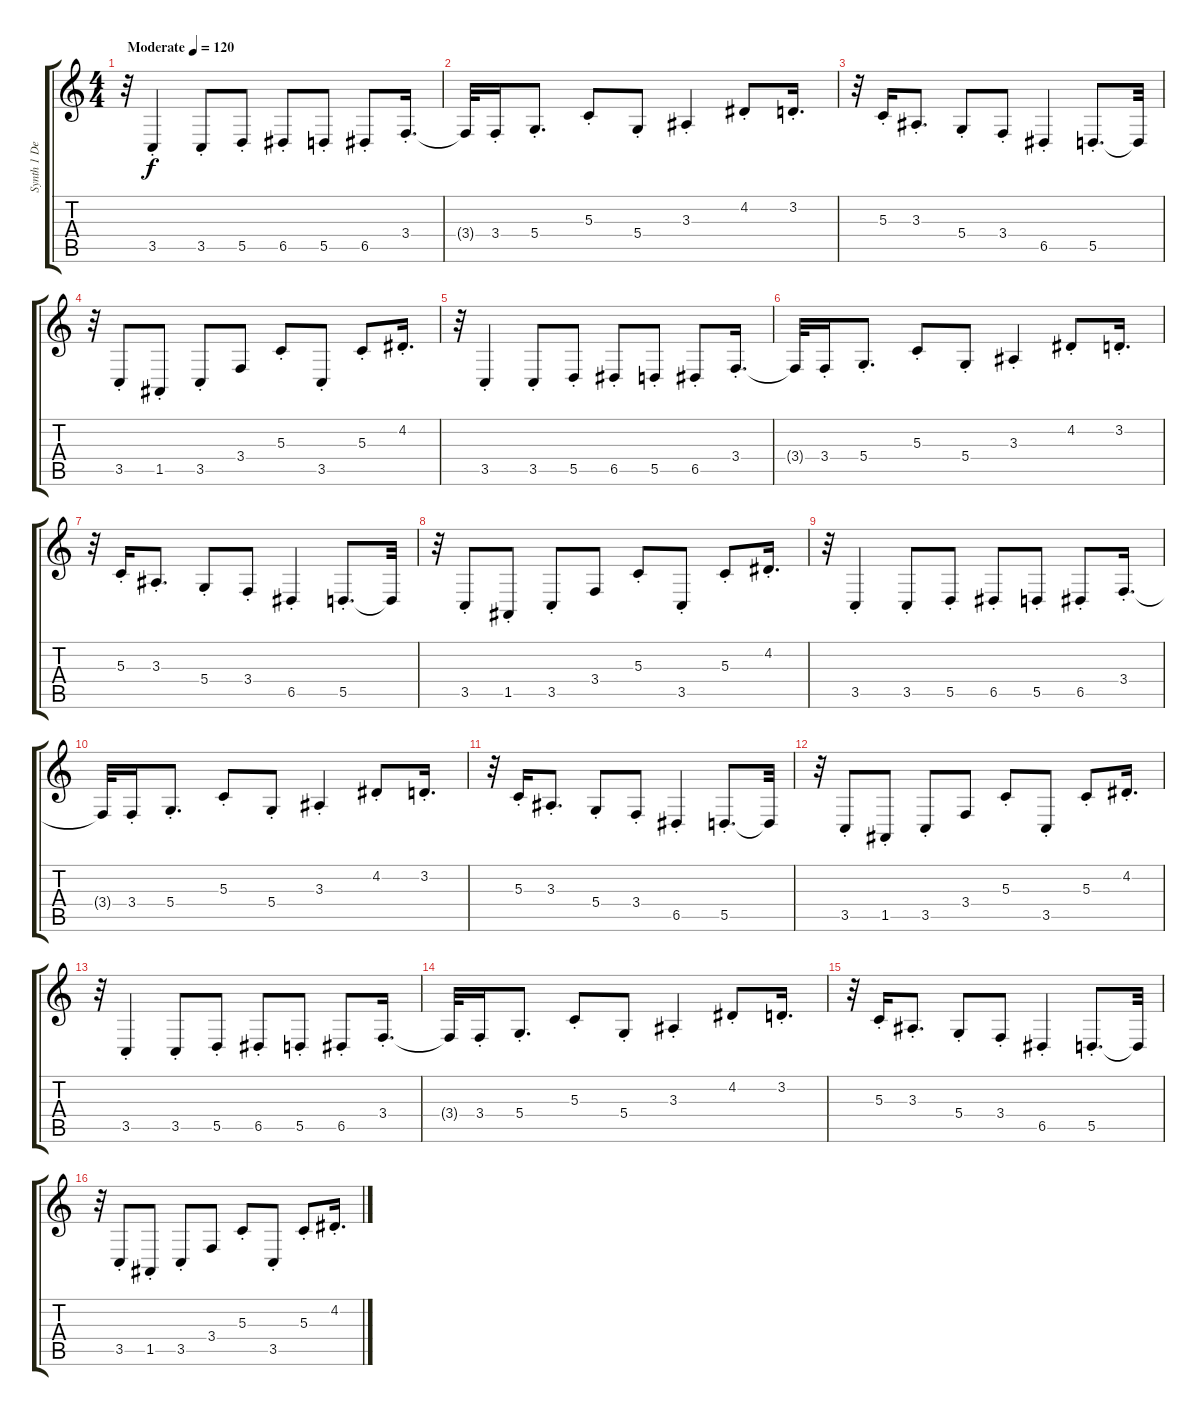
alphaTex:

\track ("Synth 1 Delay" "Synth 1 De") {instrument lead8bassandlead}
\staff {score tabs}
\tuning (E4 B3 G3 D3 A2 E2) {hide}
\ts (4 4)
\tempo (120 "Moderate")
\clef g2
\ks c
r.32{dy f instrument lead8bassandlead} 3.5{st}.4 3.5{st}.8 5.5{st}.8 6.5{st}.8 5.5{st}.8 6.5{st}.8 3.4{st}.16{d} |
3.4{t}.32 3.4{st}.16 5.4{st}.8{d} 5.3{st}.8 5.4{st}.8 3.3{st}.4 4.2{st}.8 3.2{st}.16{d} |
r.32 5.3{st}.16 3.3{st}.8{d} 5.4{st}.8 3.4{st}.8 6.5{st}.4 5.5{st}.8{d} 5.5{t}.32 |
r.32 3.5{st}.8 1.5{st}.8 3.5{st}.8 3.4.8 5.3{st}.8 3.5{st}.8 5.3{st}.8 4.2{st}.16{d} |
r.32 3.5{st}.4 3.5{st}.8 5.5{st}.8 6.5{st}.8 5.5{st}.8 6.5{st}.8 3.4{st}.16{d} |
3.4{t}.32 3.4{st}.16 5.4{st}.8{d} 5.3{st}.8 5.4{st}.8 3.3{st}.4 4.2{st}.8 3.2{st}.16{d} |
r.32 5.3{st}.16 3.3{st}.8{d} 5.4{st}.8 3.4{st}.8 6.5{st}.4 5.5{st}.8{d} 5.5{t}.32 |
r.32 3.5{st}.8 1.5{st}.8 3.5{st}.8 3.4.8 5.3{st}.8 3.5{st}.8 5.3{st}.8 4.2{st}.16{d} |
r.32 3.5{st}.4 3.5{st}.8 5.5{st}.8 6.5{st}.8 5.5{st}.8 6.5{st}.8 3.4{st}.16{d} |
3.4{t}.32 3.4{st}.16 5.4{st}.8{d} 5.3{st}.8 5.4{st}.8 3.3{st}.4 4.2{st}.8 3.2{st}.16{d} |
r.32 5.3{st}.16 3.3{st}.8{d} 5.4{st}.8 3.4{st}.8 6.5{st}.4 5.5{st}.8{d} 5.5{t}.32 |
r.32 3.5{st}.8 1.5{st}.8 3.5{st}.8 3.4.8 5.3{st}.8 3.5{st}.8 5.3{st}.8 4.2{st}.16{d} |
r.32 3.5{st}.4 3.5{st}.8 5.5{st}.8 6.5{st}.8 5.5{st}.8 6.5{st}.8 3.4{st}.16{d} |
3.4{t}.32 3.4{st}.16 5.4{st}.8{d} 5.3{st}.8 5.4{st}.8 3.3{st}.4 4.2{st}.8 3.2{st}.16{d} |
r.32 5.3{st}.16 3.3{st}.8{d} 5.4{st}.8 3.4{st}.8 6.5{st}.4 5.5{st}.8{d} 5.5{t}.32 |
r.32 3.5{st}.8 1.5{st}.8 3.5{st}.8 3.4.8 5.3{st}.8 3.5{st}.8 5.3{st}.8 4.2{st}.16{d}
